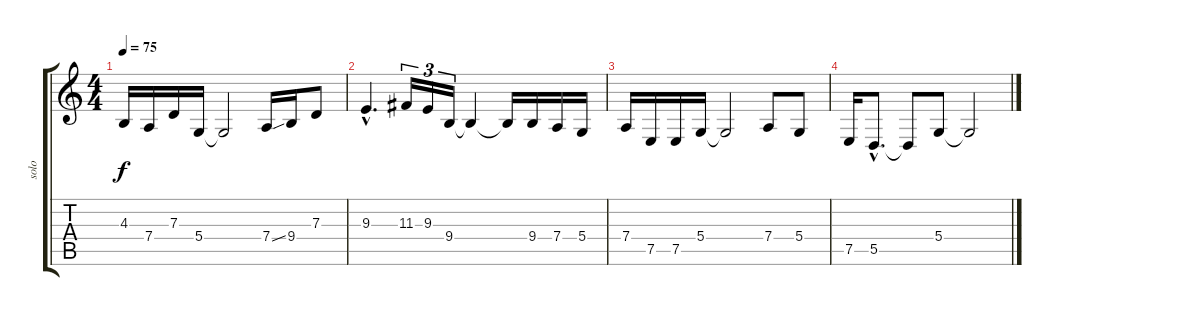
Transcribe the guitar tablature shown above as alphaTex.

\track ("solo" "solo") {instrument synthbrass1}
\staff {score tabs}
\tuning (E4 B3 G3 D3 A2 E2) {hide}
\ts (4 4)
\tempo 75
\clef g2
\ks c
4.3.16{dy f instrument synthbrass1} 7.4.16 7.3.16 5.4.16 5.4{t}.2 7.4{ss}.16 9.4.16 7.3.8 |
9.3{hac}.4{d} 11.3.16{tu (3 2)} 9.3.16{tu (3 2)} 9.4.16{tu (3 2)} 9.4{t}.4 9.4{t}.16 9.4.16 7.4.16 5.4.16 |
7.4.16 7.5.16 7.5.16 5.4.16 5.4{t}.2 7.4.8 5.4.8 |
7.5.16 5.5{hac}.8{d} 5.5{t}.8 5.4.8 5.4{t}.2
